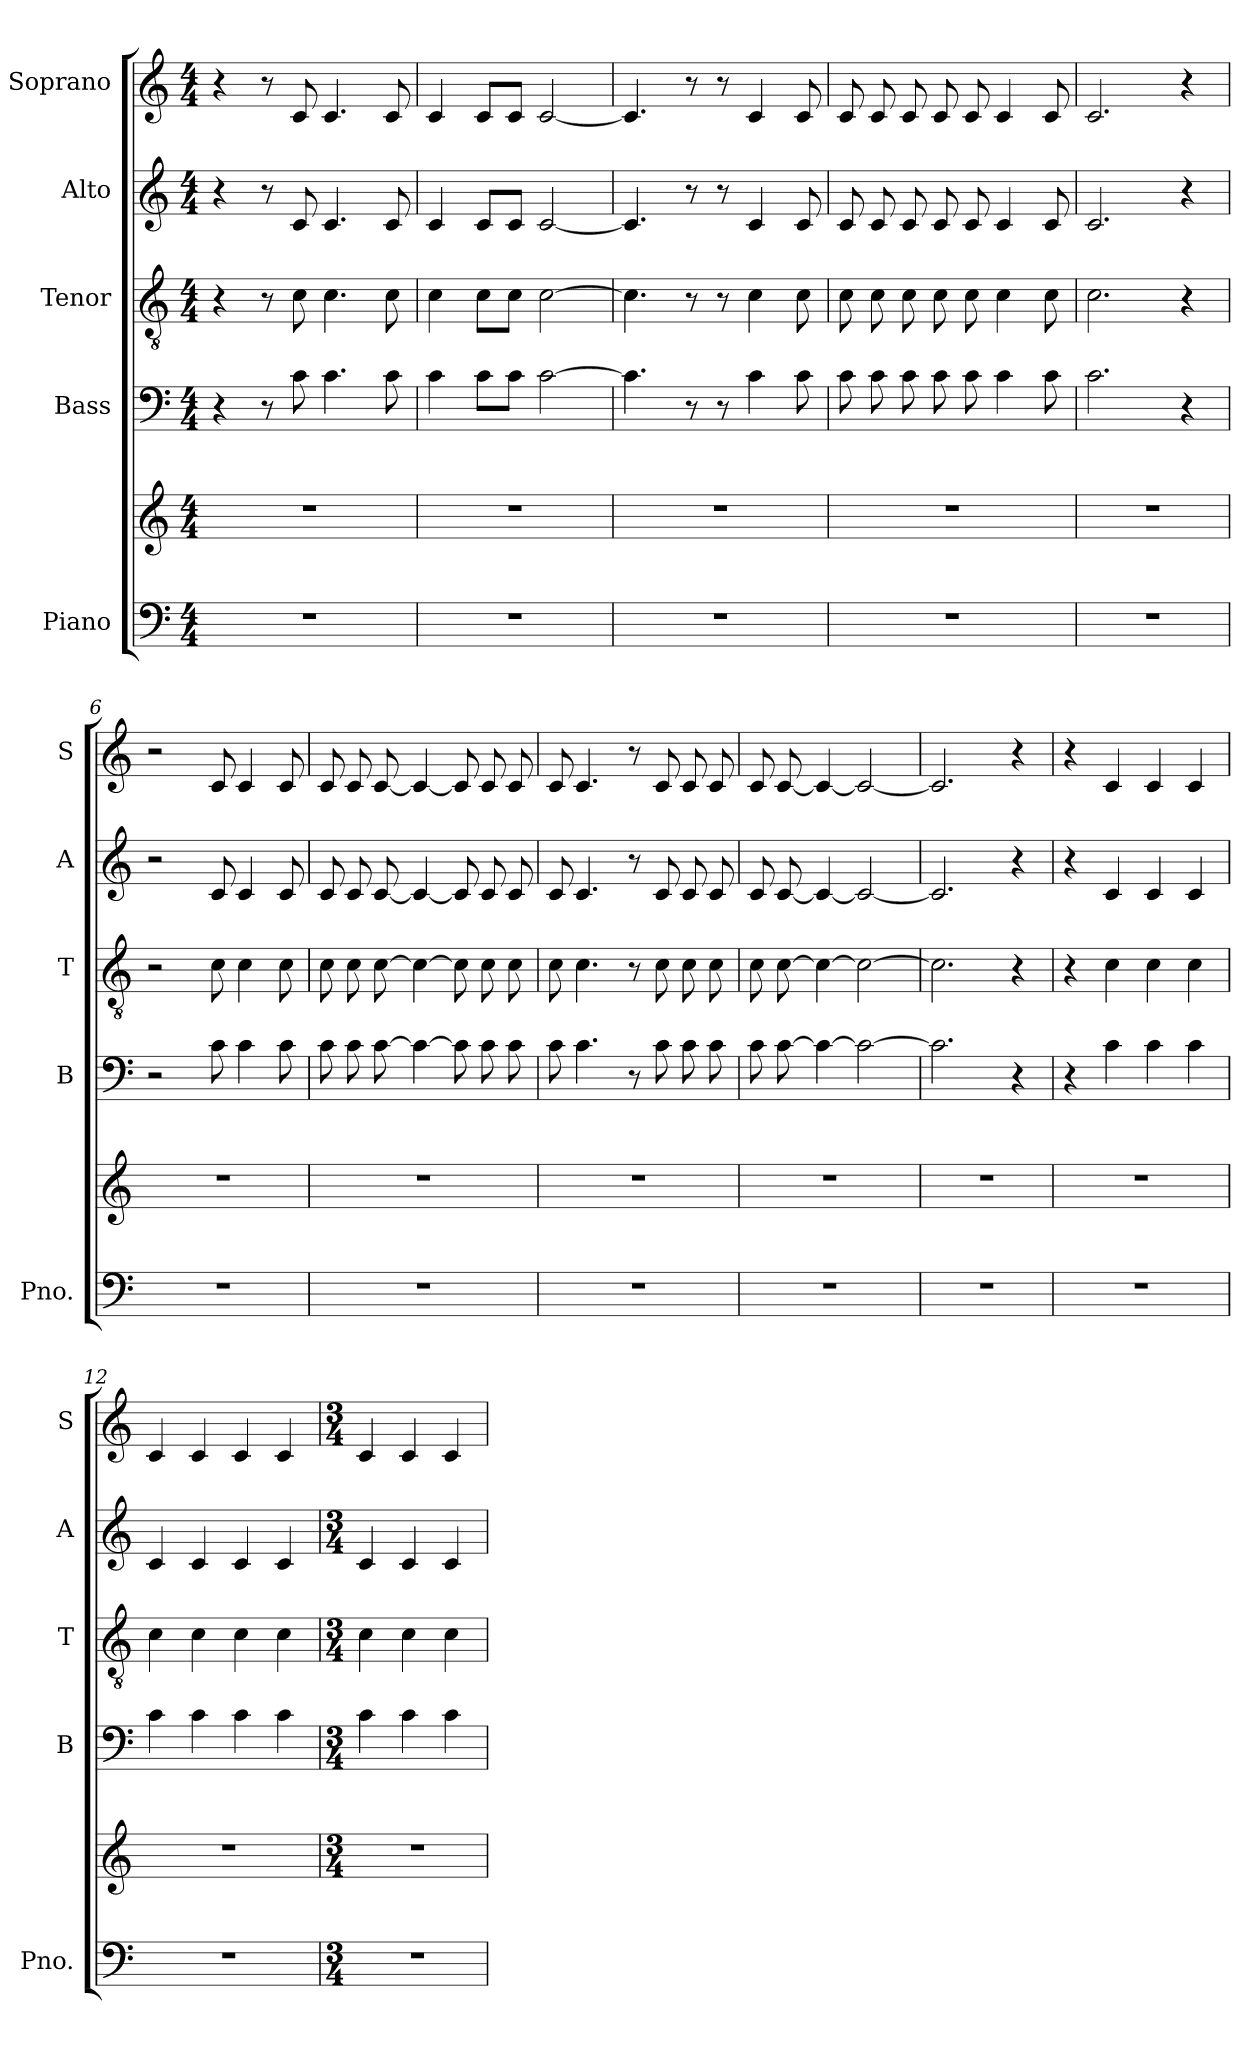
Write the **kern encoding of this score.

**kern	**kern	**kern	**kern	**kern	**kern
*part5	*part5	*part4	*part3	*part2	*part1
*staff6	*staff5	*staff4	*staff3	*staff2	*staff1
*I"Piano	*	*I"Bass	*I"Tenor	*I"Alto	*I"Soprano
*I'Pno.	*	*I'B	*I'T	*I'A	*I'S
*clefF4	*clefG2	*clefF4	*clefGv2	*clefG2	*clefG2
*k[]	*k[]	*k[]	*k[]	*k[]	*k[]
*C:	*C:	*C:	*C:	*C:	*C:
*M4/4	*M4/4	*M4/4	*M4/4	*M4/4	*M4/4
=1	=1	=1	=1	=1	=1
1r	1r	4r	4r	4r	4r
.	.	8r	8r	8r	8r
.	.	8c\	8c\	8c/	8c/
.	.	4.c\	4.c\	4.c/	4.c/
.	.	8c\	8c\	8c/	8c/
=2	=2	=2	=2	=2	=2
1r	1r	4c\	4c\	4c/	4c/
.	.	8c\L	8c\L	8c/L	8c/L
.	.	8c\J	8c\J	8c/J	8c/J
.	.	[2c\	[2c\	[2c/	[2c/
=3	=3	=3	=3	=3	=3
1r	1r	4.c\]	4.c\]	4.c/]	4.c/]
.	.	8r	8r	8r	8r
.	.	8r	8r	8r	8r
.	.	4c\	4c\	4c/	4c/
.	.	8c\	8c\	8c/	8c/
=4	=4	=4	=4	=4	=4
1r	1r	8c\	8c\	8c/	8c/
.	.	8c\	8c\	8c/	8c/
.	.	8c\	8c\	8c/	8c/
.	.	8c\	8c\	8c/	8c/
.	.	8c\	8c\	8c/	8c/
.	.	4c\	4c\	4c/	4c/
.	.	8c\	8c\	8c/	8c/
=5	=5	=5	=5	=5	=5
1r	1r	2.c\	2.c\	2.c/	2.c/
.	.	4r	4r	4r	4r
=6	=6	=6	=6	=6	=6
1r	1r	2r	2r	2r	2r
.	.	8c\	8c\	8c/	8c/
.	.	4c\	4c\	4c/	4c/
.	.	8c\	8c\	8c/	8c/
!!LO:LB:g=z
=7	=7	=7	=7	=7	=7
1r	1r	8c\	8c\	8c/	8c/
.	.	8c\	8c\	8c/	8c/
.	.	[8c\	[8c\	[8c/	[8c/
.	.	4c\_	4c\_	4c/_	4c/_
.	.	8c\]	8c\]	8c/]	8c/]
.	.	8c\	8c\	8c/	8c/
.	.	8c\	8c\	8c/	8c/
=8	=8	=8	=8	=8	=8
1r	1r	8c\	8c\	8c/	8c/
.	.	4.c\	4.c\	4.c/	4.c/
.	.	8r	8r	8r	8r
.	.	8c\	8c\	8c/	8c/
.	.	8c\	8c\	8c/	8c/
.	.	8c\	8c\	8c/	8c/
=9	=9	=9	=9	=9	=9
1r	1r	8c\	8c\	8c/	8c/
.	.	[8c\	[8c\	[8c/	[8c/
.	.	4c\_	4c\_	4c/_	4c/_
.	.	2c\_	2c\_	2c/_	2c/_
=10	=10	=10	=10	=10	=10
1r	1r	2.c\]	2.c\]	2.c/]	2.c/]
.	.	4r	4r	4r	4r
=11	=11	=11	=11	=11	=11
1r	1r	4r	4r	4r	4r
.	.	4c\	4c\	4c/	4c/
.	.	4c\	4c\	4c/	4c/
.	.	4c\	4c\	4c/	4c/
=12	=12	=12	=12	=12	=12
1r	1r	4c\	4c\	4c/	4c/
.	.	4c\	4c\	4c/	4c/
.	.	4c\	4c\	4c/	4c/
.	.	4c\	4c\	4c/	4c/
=13	=13	=13	=13	=13	=13
*M3/4	*M3/4	*M3/4	*M3/4	*M3/4	*M3/4
2.r	2.r	4c\	4c\	4c/	4c/
.	.	4c\	4c\	4c/	4c/
.	.	4c\	4c\	4c/	4c/
=	=	=	=	=	=
*-	*-	*-	*-	*-	*-
